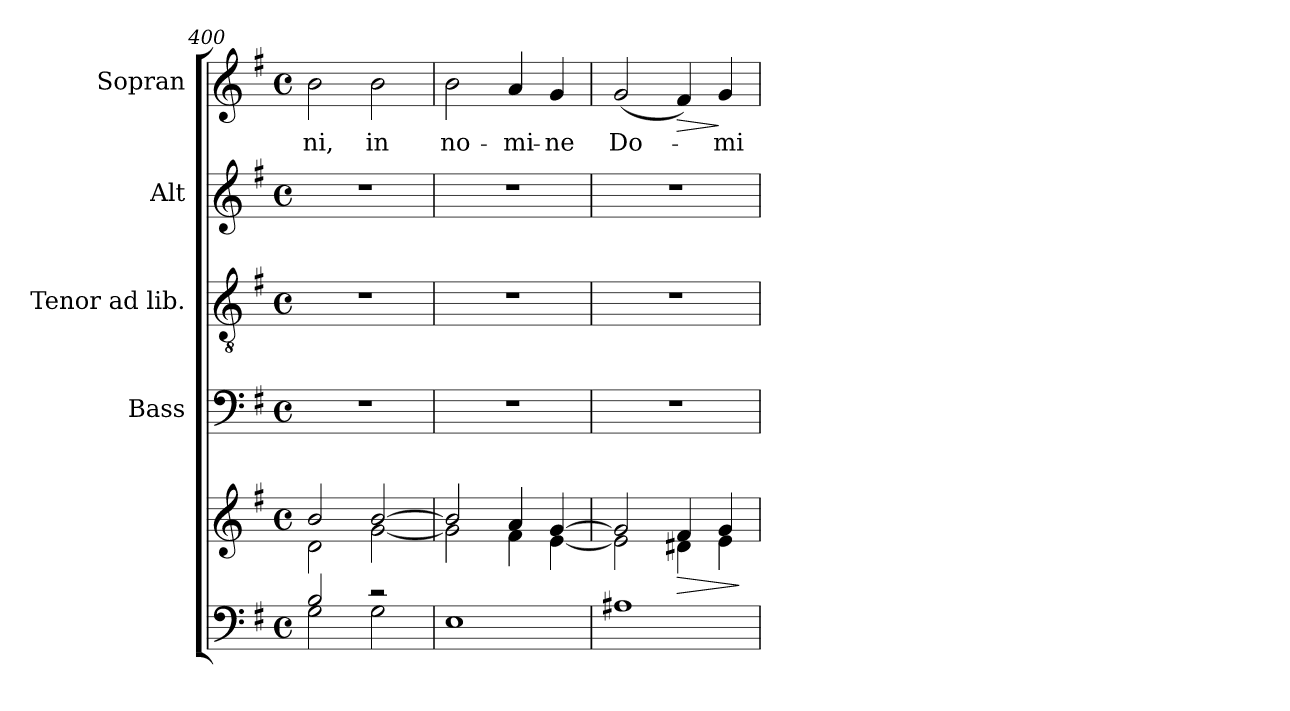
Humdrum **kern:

**kern	**kern	**dynam	**kern	**kern	**kern	**kern	**text	**dynam
*part5	*part5	*part5	*part4	*part3	*part2	*part1	*part1	*part1
*staff6	*staff5	*staff5/6	*staff4	*staff3	*staff2	*staff1	*staff1	*staff1
*	*	*	*I"Bass	*I"Tenor ad lib.	*I"Alt	*I"Sopran	*	*
*	*	*	*I'B.	*I'T.	*I'A.	*I'S.	*	*
*clefF4	*clefG2	*	*clefF4	*clefGv2	*clefG2	*clefG2	*	*
*k[f#]	*k[f#]	*	*k[f#]	*k[f#]	*k[f#]	*k[f#]	*	*
*G:	*G:	*	*G:	*G:	*G:	*G:	*	*
*M4/4	*M4/4	*	*M4/4	*M4/4	*M4/4	*M4/4	*	*
*met(c)	*met(c)	*	*met(c)	*met(c)	*met(c)	*met(c)	*	*
=400	=400	=400	=400	=400	=400	=400	=400	=400
*^	*^	*	*	*	*	*	*	*
!	!	!	!	!	!	!	!	!	!LO:LY:b	!
2B/	2G\	2b/	2d\	.	1r	1r	1r	2b\	-ni,	.
!	!	!	!	!	!	!	!	!	!LO:LY:b	!
2rc	2G\	[>2b/	[<2g\	.	.	.	.	2b\	in	.
=401	=401	=401	=401	=401	=401	=401	=401	=401	=401	=401
!	!	!	!	!	!	!	!	!	!LO:LY:b	!
*v	*v	*	*	*	*	*	*	*	*	*
1E	2b/]	2g\]	.	1r	1r	1r	2b\	no-	.
!	!	!	!	!	!	!	!	!LO:LY:b	!
.	4a/	4f#\	.	.	.	.	4a/	-mi-	.
!	!	!	!	!	!	!	!	!LO:LY:b	!
.	[>4g/	[<4e\	.	.	.	.	4g/	-ne	.
!!LO:PB:g=z
=402	=402	=402	=402	=402	=402	=402	=402	=402	=402
!	!	!	!	!	!	!	!	!LO:LY:b	!
1A#X	2g/]	2e\]	.	1r	1r	1r	(<2g/	Do-	.
!	!	!	!LO:HP:b	!	!	!	!	!	!LO:HP:b
.	4f#/	4d#X\	>	.	.	.	4f#/)	.	>
!	!	!	!	!	!	!	!	!LO:LY:b	!
.	4g/	4e\	.	.	.	.	4g/	-mi-	]
*	*v	*v	*	*	*	*	*	*	*
.	.	]	.	.	.	.	.	.
=	=	=	=	=	=	=	=	=
*-	*-	*-	*-	*-	*-	*-	*-	*-
